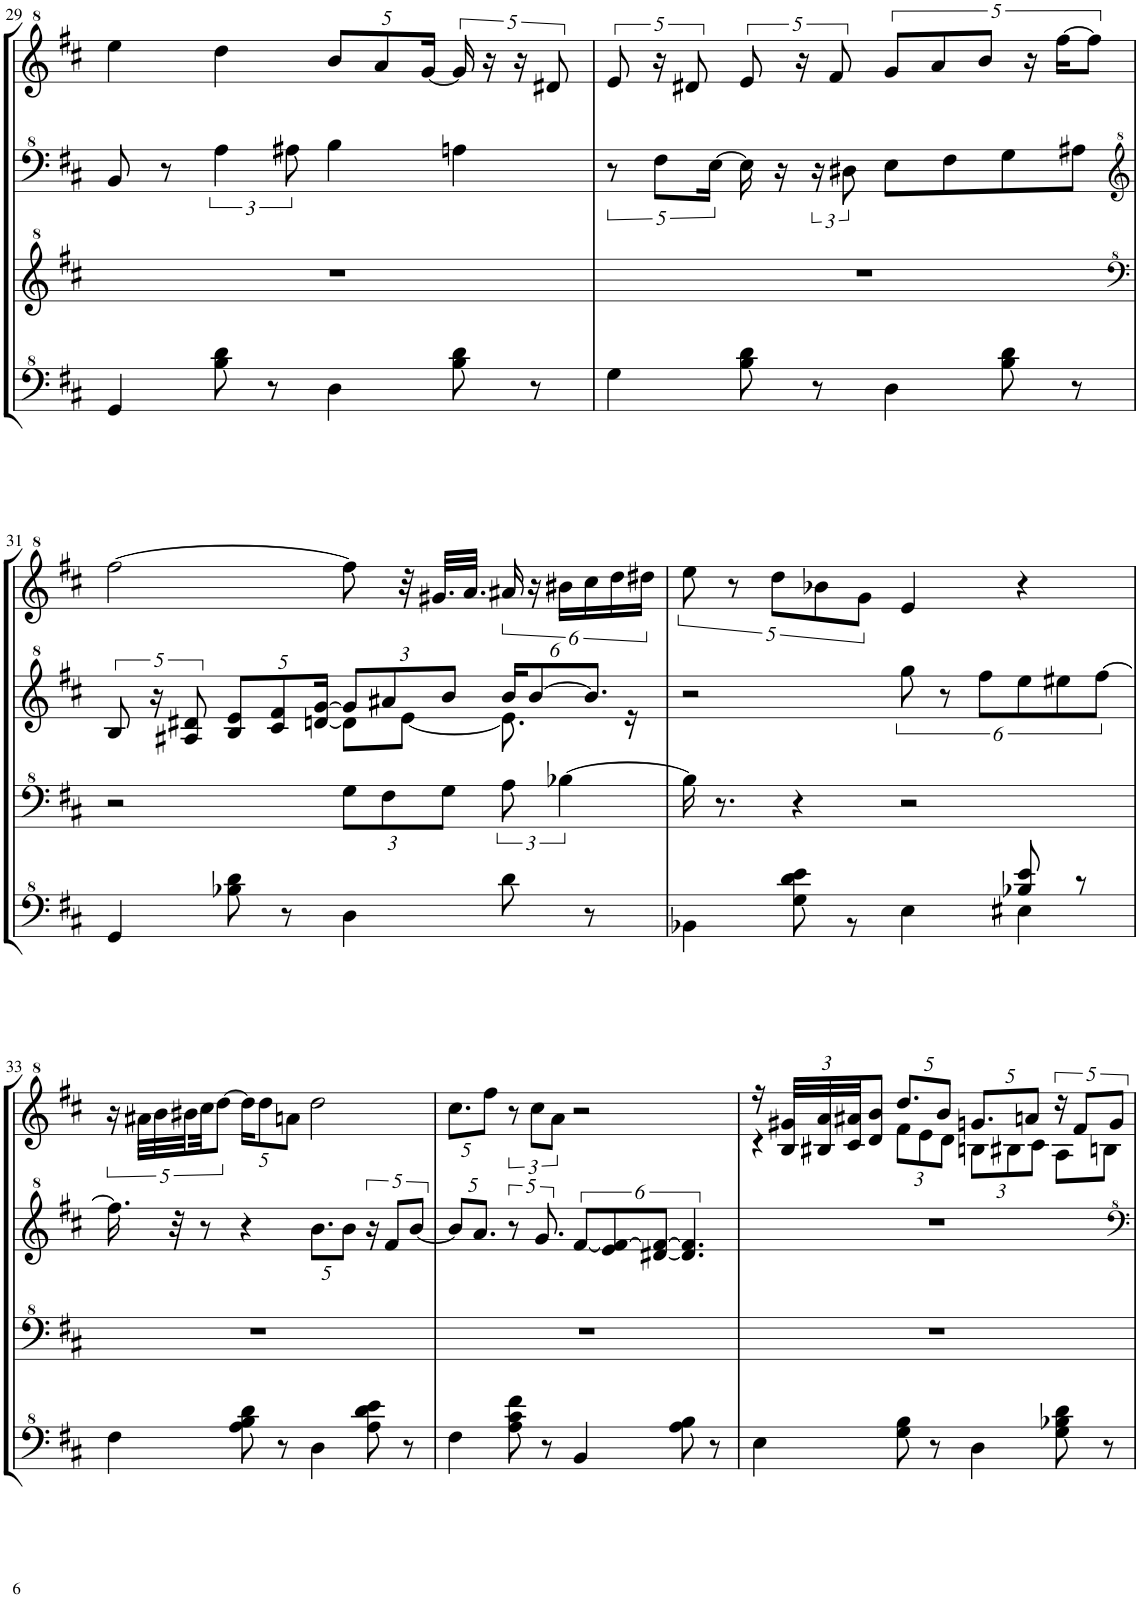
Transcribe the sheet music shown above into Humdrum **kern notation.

**kern	**kern	**kern	**kern
*part1	*part1	*part1	*part1
*staff4	*staff3	*staff2	*staff1
*I"Model III	*	*	*
!!LO:PB:g=z
*clefF^4	*clefG^2	*clefF^4	*clefG^2
*k[f#c#]	*k[f#c#]	*k[f#c#]	*k[f#c#]
*M4/4	*M4/4	*M4/4	*M4/4
=29	=29	=29	=29
4G/	1r	8B/	4eee\
.	.	8r	.
8b\ 8dd\	.	6a\	4ddd\
8r	.	.	.
.	.	12a#X\	.
*	*	*	*Xbrackettup
4d\	.	4b\	10bb/L
.	.	.	10aa/
.	.	.	[20gg/Jk
*	*	*	*brackettup
8b\ 8dd\	.	4an\	20gg/]
.	.	.	20r
.	.	.	20r
8r	.	.	.
.	.	.	10dd#X/
=30	=30	=30	=30
4g\	1r	10r	10ee/
.	.	10f#\L	20r
.	.	.	10dd#X/
.	.	[20e\Jk	.
8b\ 8dd\	.	16e\]	10ee/
.	.	16r	.
.	.	.	20r
8r	.	24r	.
.	.	.	10ff#/
.	.	12d#X\	.
4d\	.	8e\L	10gg/L
.	.	.	10aa/
.	.	8f#\	.
.	.	.	10bb/J
8b\ 8dd\	.	8g\	.
.	.	.	20r
.	.	.	[20fff#\KL
8r	.	8a#X\J	.
.	.	.	10fff#\J]
!!LO:LB:g=z
=31	=31	=31	=31
*	*clefF^4	*clefG^2	*
*	*	*^	*
4G/	2r	10b/	2ryy	[2fff#\
.	.	20r	.	.
.	.	10a#X/ 10dd#X/	.	.
*	*	*Xbrackettup	*	*
8b-X\ 8dd\	.	10b/ 10ee/L	.	.
.	.	10cc#/ 10ff#/	.	.
8r	.	.	.	.
.	.	[20ddn/ [20gg/Jk	.	.
*	*Xbrackettup	*	*	*
4d\	12g\L	12gg/L]	8dd\L]	8fff#\]
.	12f#\	12aa#X/	.	.
.	.	.	[8ee\J	32r
.	.	.	.	32.gg#X/LLL
.	12g\J	12bb/J	.	.
.	.	.	.	32.aa/JJJ
*	*brackettup	*	*	*
8dd\	12a\	24bb/KL	8.ee\]	24aa#X/
.	.	[12bb/	.	24r
.	[6b-X\	.	.	24bb#X\LL
8r	.	12.bb/J]	.	24ccc#\
.	.	.	.	24ddd\
.	.	.	16r	.
.	.	.	.	24ddd#X\JJ
*	*	*v	*v	*
=32	=32	=32	=32
*^	*	*	*
2.ryy	4B-X\	16b-\]	2r	10eee\
.	.	8.r	.	.
.	.	.	.	10r
.	.	.	.	10ddd\L
.	8g\ 8dd\ 8ee\	4r	.	.
.	.	.	.	10bb-X\
.	8r	.	.	.
.	.	.	.	10gg\J
*	*	*	*brackettup	*
.	4e\	2r	12ggg\	4ee/
.	.	.	12r	.
.	.	.	12fff#\L	.
8b-X/ 8ee/	4e#X\	.	12eee\	4r
.	.	.	12eee#X\	.
8r	.	.	.	.
.	.	.	[12fff#\J	.
*v	*v	*	*	*
!!LO:LB:g=z
=33	=33	=33	=33
4f#\	1r	16.fff#\]	20r
.	.	.	40aa#X\LLL
.	.	.	40bb\
.	.	32r	.
.	.	.	40bb#X\
.	.	8r	40ccc#\JJ
.	.	.	[10ddd\J
*	*	*	*Xbrackettup
8a\ 8b\ 8dd\	.	4r	20ddd\KL]
.	.	.	10ddd\
8r	.	.	.
.	.	.	10aan\J
*	*	*Xbrackettup	*
4d\	.	10.bb\L	2ddd\
.	.	10bb\J	.
*	*	*brackettup	*
8a\ 8dd\ 8ee\	.	20r	.
.	.	10ff#/L	.
8r	.	.	.
.	.	[10bb/J	.
=34	=34	=34	=34
*	*	*Xbrackettup	*
4f#\	1r	10bb/L]	10.ccc#\L
.	.	10.aa/J	.
.	.	.	10fff#\J
*	*	*brackettup	*brackettup
8a\ 8cc#\ 8ff#\	.	10r	12r
.	.	.	12ccc#\L
.	.	10.gg/	.
8r	.	.	.
.	.	.	12aa\J
4B/	.	[12ff#/L	2r
.	.	12ee/ 12ff#/_	.
.	.	[12dd#X/ 12ff#/_J	.
8a\ 8b\	.	6.dd#/] 6.ff#/]	.
8r	.	.	.
=35	=35	=35	=35
*	*	*	*^
4e\	1r	1r	16r	4r
*	*	*	*Xbrackettup	*
.	.	.	48b/ 48gg#X/LLL	.
.	.	.	48b#X/ 48aa/	.
.	.	.	48cc#/ 48aa#X/JJ	.
.	.	.	8dd/ 8bb/J	.
8g\ 8b\	.	.	10.ddd/L	12ff#\L
.	.	.	.	12ee\
8r	.	.	.	.
.	.	.	10bb/J	.
.	.	.	.	12dd\J
4d\	.	.	10.ggn/L	12bn\L
.	.	.	.	12b#X\
.	.	.	10aan/J	.
.	.	.	.	12cc#\J
*	*	*	*brackettup	*
8g\ 8b-X\ 8dd\	.	.	20r	8a\L
.	.	.	10ff#/L	.
8r	.	.	.	8bn\J
.	.	.	10gg/J	.
*	*	*	*v	*v
=	=	=	=
*-	*-	*-	*-
